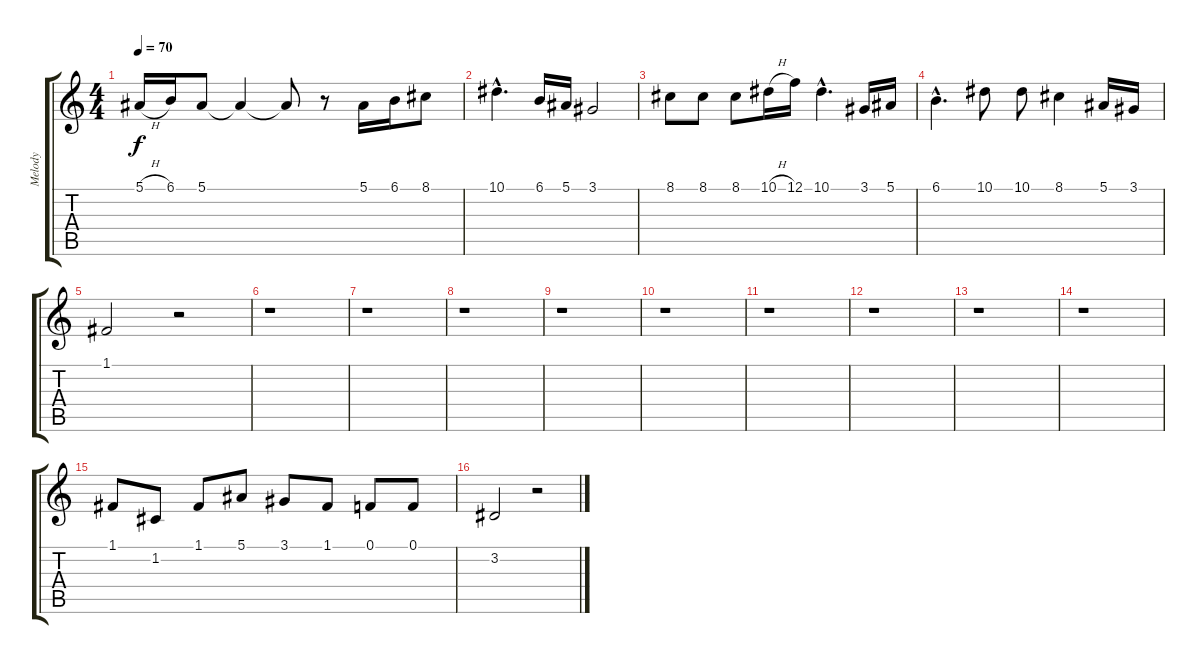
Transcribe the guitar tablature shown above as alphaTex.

\track ("Melody" "Melody") {instrument harmonica}
\staff {score tabs}
\tuning (F4 C4 Ab3 Eb3 Bb2 F2) {hide}
\ts (4 4)
\tempo 70
\clef g2
\ks c
5.1{h}.16{dy f} 6.1.16 5.1.8 5.1{t}.4 5.1{t}.8 r.8 5.1.16 6.1.16 8.1.8 |
10.1{hac}.4{d} 6.1.16 5.1.16 3.1.2 |
8.1.8 8.1.8 8.1.8 10.1{h}.16 12.1.16 10.1{hac}.4{d} 3.1.16 5.1.16 |
6.1{hac}.4{d} 10.1.8 10.1.8 8.1.4 5.1.16 3.1.16 |
1.1.2 r.2 |
r.1 |
r.1 |
r.1 |
r.1 |
r.1 |
r.1 |
r.1 |
r.1 |
r.1 |
1.1.8 1.2.8 1.1.8 5.1.8 3.1.8 1.1.8 0.1.8 0.1.8 |
3.2.2 r.2
